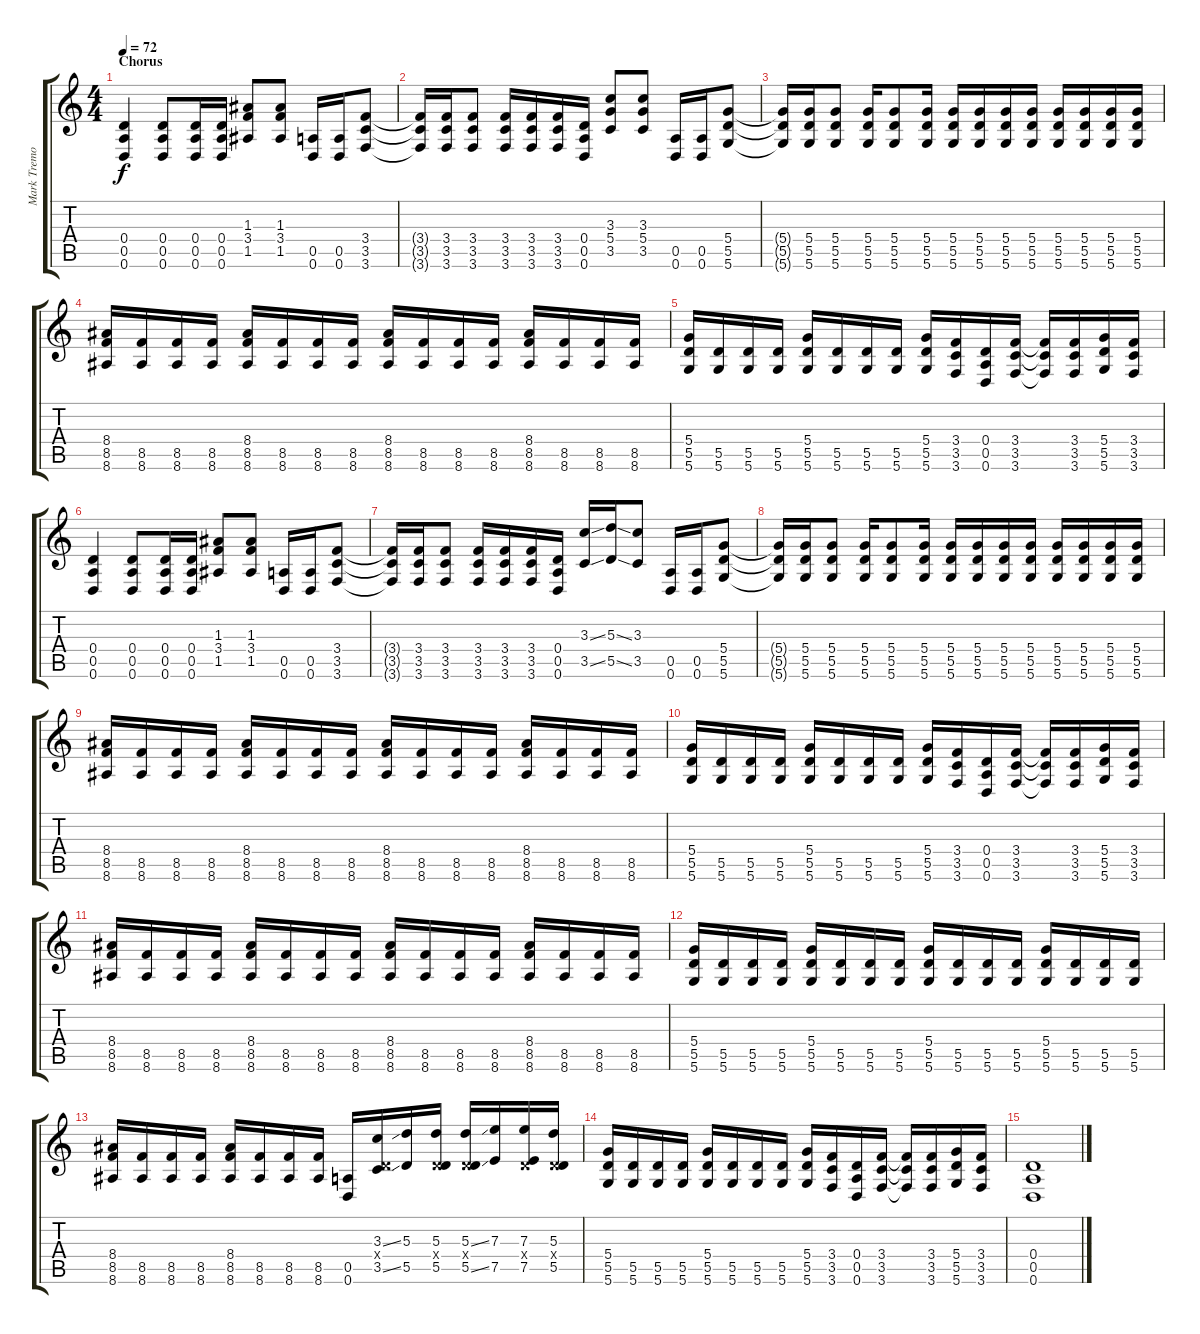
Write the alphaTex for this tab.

\track ("Mark Tremonti" "Mark Tremo") {instrument distortionguitar}
\staff {score tabs}
\tuning (D4 D4 A3 D3 A2 D2) {hide}
\ts (4 4)
\section ("" "Chorus")
\tempo 72
\clef g2
\ks c
(0.4 0.5 0.6).4{dy f} (0.4 0.5 0.6).8 (0.4 0.5 0.6).16 (0.4 0.5 0.6).16 (1.3 3.4 1.5).8 (1.3 3.4 1.5).8 (0.5 0.6).16 (0.5 0.6).16 (3.4 3.5 3.6).8 |
(3.4{t} 3.5{t} 3.6{t}).16 (3.4 3.5 3.6).16 (3.4 3.5 3.6).8 (3.4 3.5 3.6).16 (3.4 3.5 3.6).16 (3.4 3.5 3.6).16 (0.4 0.5 0.6).16 (3.3 5.4 3.5).8 (3.3 5.4 3.5).8 (0.5 0.6).16 (0.5 0.6).16 (5.4 5.5 5.6).8 |
(5.4{t} 5.5{t} 5.6{t}).16 (5.4 5.5 5.6).16 (5.4 5.5 5.6).8 (5.4 5.5 5.6).16 (5.4 5.5 5.6).8 (5.4 5.5 5.6).16 (5.4 5.5 5.6).16 (5.4 5.5 5.6).16 (5.4 5.5 5.6).16 (5.4 5.5 5.6).16 (5.4 5.5 5.6).16 (5.4 5.5 5.6).16 (5.4 5.5 5.6).16 (5.4 5.5 5.6).16 |
(8.4 8.5 8.6).16 (8.5 8.6).16 (8.5 8.6).16 (8.5 8.6).16 (8.4 8.5 8.6).16 (8.5 8.6).16 (8.5 8.6).16 (8.5 8.6).16 (8.4 8.5 8.6).16 (8.5 8.6).16 (8.5 8.6).16 (8.5 8.6).16 (8.4 8.5 8.6).16 (8.5 8.6).16 (8.5 8.6).16 (8.5 8.6).16 |
(5.4 5.5 5.6).16 (5.5 5.6).16 (5.5 5.6).16 (5.5 5.6).16 (5.4 5.5 5.6).16 (5.5 5.6).16 (5.5 5.6).16 (5.5 5.6).16 (5.4 5.5 5.6).16 (3.4 3.5 3.6).16 (0.4 0.5 0.6).16 (3.4 3.5 3.6).16 (3.4{t} 3.5{t} 3.6{t}).16 (3.4 3.5 3.6).16 (5.4 5.5 5.6).16 (3.4 3.5 3.6).16 |
(0.4 0.5 0.6).4 (0.4 0.5 0.6).8 (0.4 0.5 0.6).16 (0.4 0.5 0.6).16 (1.3 3.4 1.5).8 (1.3 3.4 1.5).8 (0.5 0.6).16 (0.5 0.6).16 (3.4 3.5 3.6).8 |
(3.4{t} 3.5{t} 3.6{t}).16 (3.4 3.5 3.6).16 (3.4 3.5 3.6).8 (3.4 3.5 3.6).16 (3.4 3.5 3.6).16 (3.4 3.5 3.6).16 (0.4 0.5 0.6).16 (3.3{ss} 3.5{ss}).16 (5.3{ss} 5.5{ss}).16 (3.3 3.5).8 (0.5 0.6).16 (0.5 0.6).16 (5.4 5.5 5.6).8 |
(5.4{t} 5.5{t} 5.6{t}).16 (5.4 5.5 5.6).16 (5.4 5.5 5.6).8 (5.4 5.5 5.6).16 (5.4 5.5 5.6).8 (5.4 5.5 5.6).16 (5.4 5.5 5.6).16 (5.4 5.5 5.6).16 (5.4 5.5 5.6).16 (5.4 5.5 5.6).16 (5.4 5.5 5.6).16 (5.4 5.5 5.6).16 (5.4 5.5 5.6).16 (5.4 5.5 5.6).16 |
(8.4 8.5 8.6).16 (8.5 8.6).16 (8.5 8.6).16 (8.5 8.6).16 (8.4 8.5 8.6).16 (8.5 8.6).16 (8.5 8.6).16 (8.5 8.6).16 (8.4 8.5 8.6).16 (8.5 8.6).16 (8.5 8.6).16 (8.5 8.6).16 (8.4 8.5 8.6).16 (8.5 8.6).16 (8.5 8.6).16 (8.5 8.6).16 |
(5.4 5.5 5.6).16 (5.5 5.6).16 (5.5 5.6).16 (5.5 5.6).16 (5.4 5.5 5.6).16 (5.5 5.6).16 (5.5 5.6).16 (5.5 5.6).16 (5.4 5.5 5.6).16 (3.4 3.5 3.6).16 (0.4 0.5 0.6).16 (3.4 3.5 3.6).16 (3.4{t} 3.5{t} 3.6{t}).16 (3.4 3.5 3.6).16 (5.4 5.5 5.6).16 (3.4 3.5 3.6).16 |
(8.4 8.5 8.6).16 (8.5 8.6).16 (8.5 8.6).16 (8.5 8.6).16 (8.4 8.5 8.6).16 (8.5 8.6).16 (8.5 8.6).16 (8.5 8.6).16 (8.4 8.5 8.6).16 (8.5 8.6).16 (8.5 8.6).16 (8.5 8.6).16 (8.4 8.5 8.6).16 (8.5 8.6).16 (8.5 8.6).16 (8.5 8.6).16 |
(5.4 5.5 5.6).16 (5.5 5.6).16 (5.5 5.6).16 (5.5 5.6).16 (5.4 5.5 5.6).16 (5.5 5.6).16 (5.5 5.6).16 (5.5 5.6).16 (5.4 5.5 5.6).16 (5.5 5.6).16 (5.5 5.6).16 (5.5 5.6).16 (5.4 5.5 5.6).16 (5.5 5.6).16 (5.5 5.6).16 (5.5 5.6).16 |
(8.4 8.5 8.6).16 (8.5 8.6).16 (8.5 8.6).16 (8.5 8.6).16 (8.4 8.5 8.6).16 (8.5 8.6).16 (8.5 8.6).16 (8.5 8.6).16 (0.5 0.6).16 (3.3{ss} 0.4{x} 3.5{ss}).16 (5.3 5.5).16 (5.3 0.4{x} 5.5).16 (5.3{ss} 0.4{x} 5.5{ss}).16 (7.3 7.5).16 (7.3 0.4{x} 7.5).16 (5.3 0.4{x} 5.5).16 |
(5.4 5.5 5.6).16 (5.5 5.6).16 (5.5 5.6).16 (5.5 5.6).16 (5.4 5.5 5.6).16 (5.5 5.6).16 (5.5 5.6).16 (5.5 5.6).16 (5.4 5.5 5.6).16 (3.4 3.5 3.6).16 (0.4 0.5 0.6).16 (3.4 3.5 3.6).16 (3.4{t} 3.5{t} 3.6{t}).16 (3.4 3.5 3.6).16 (5.4 5.5 5.6).16 (3.4 3.5 3.6).16 |
(0.4 0.5 0.6).1
